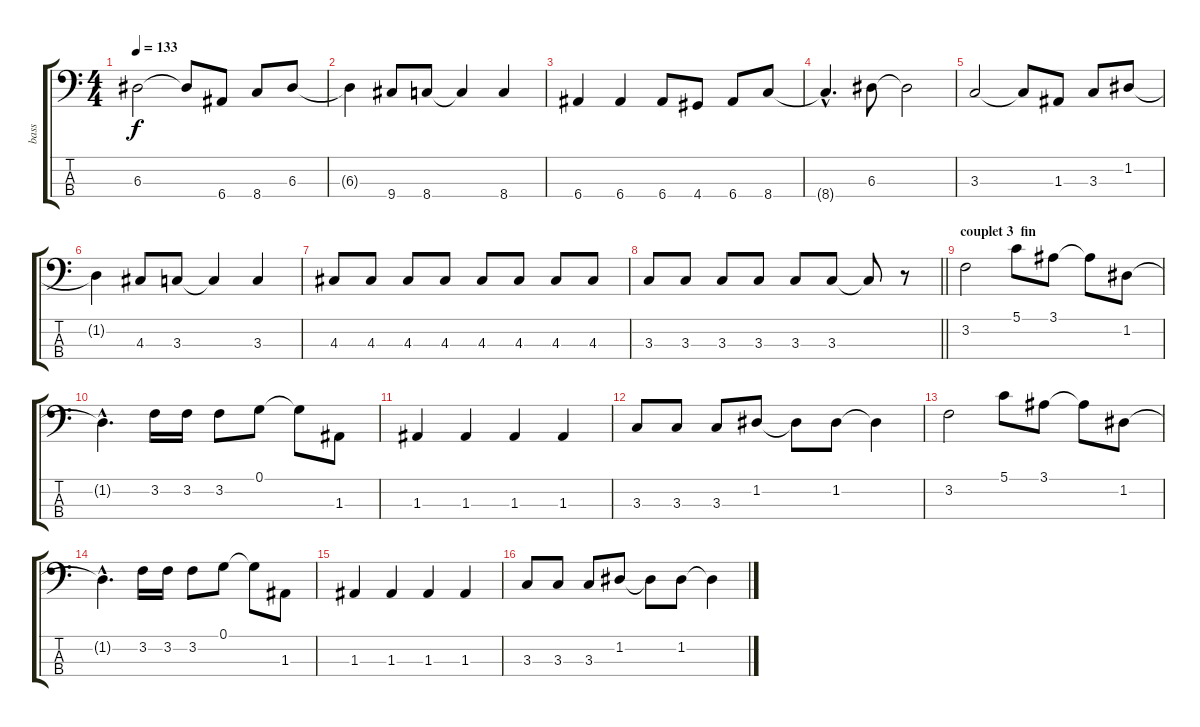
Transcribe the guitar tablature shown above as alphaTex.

\track ("bass" "bass") {instrument acousticbass}
\staff {score tabs}
\tuning (G2 D2 A1 E1) {hide}
\ts (4 4)
\tempo 133
\clef f4
\ks c
6.3.2{dy f} 6.3{t}.8 6.4.8 8.4.8 6.3.8 |
6.3{t}.4 9.4.8 8.4.8 8.4{t}.4 8.4.4 |
6.4.4 6.4.4 6.4.8 4.4.8 6.4.8 8.4.8 |
8.4{hac t}.4{d} 6.3.8 6.3{t}.2 |
3.3.2 3.3{t}.8 1.3.8 3.3.8 1.2.8 |
1.2{t}.4 4.3.8 3.3.8 3.3{t}.4 3.3.4 |
4.3.8 4.3.8 4.3.8 4.3.8 4.3.8 4.3.8 4.3.8 4.3.8 |
\barLineRight lightlight
3.3.8 3.3.8 3.3.8 3.3.8 3.3.8 3.3.8 3.3{t}.8 r.8 |
\section ("" "couplet 3  fin")
3.2.2 5.1.8 3.1.8 3.1{t}.8 1.2.8 |
1.2{hac t}.4{d} 3.2.16 3.2.16 3.2.8 0.1.8 0.1{t}.8 1.3.8 |
1.3.4 1.3.4 1.3.4 1.3.4 |
3.3.8 3.3.8 3.3.8 1.2.8 1.2{t}.8 1.2.8 1.2{t}.4 |
3.2.2 5.1.8 3.1.8 3.1{t}.8 1.2.8 |
1.2{hac t}.4{d} 3.2.16 3.2.16 3.2.8 0.1.8 0.1{t}.8 1.3.8 |
1.3.4 1.3.4 1.3.4 1.3.4 |
3.3.8 3.3.8 3.3.8 1.2.8 1.2{t}.8 1.2.8 1.2{t}.4
